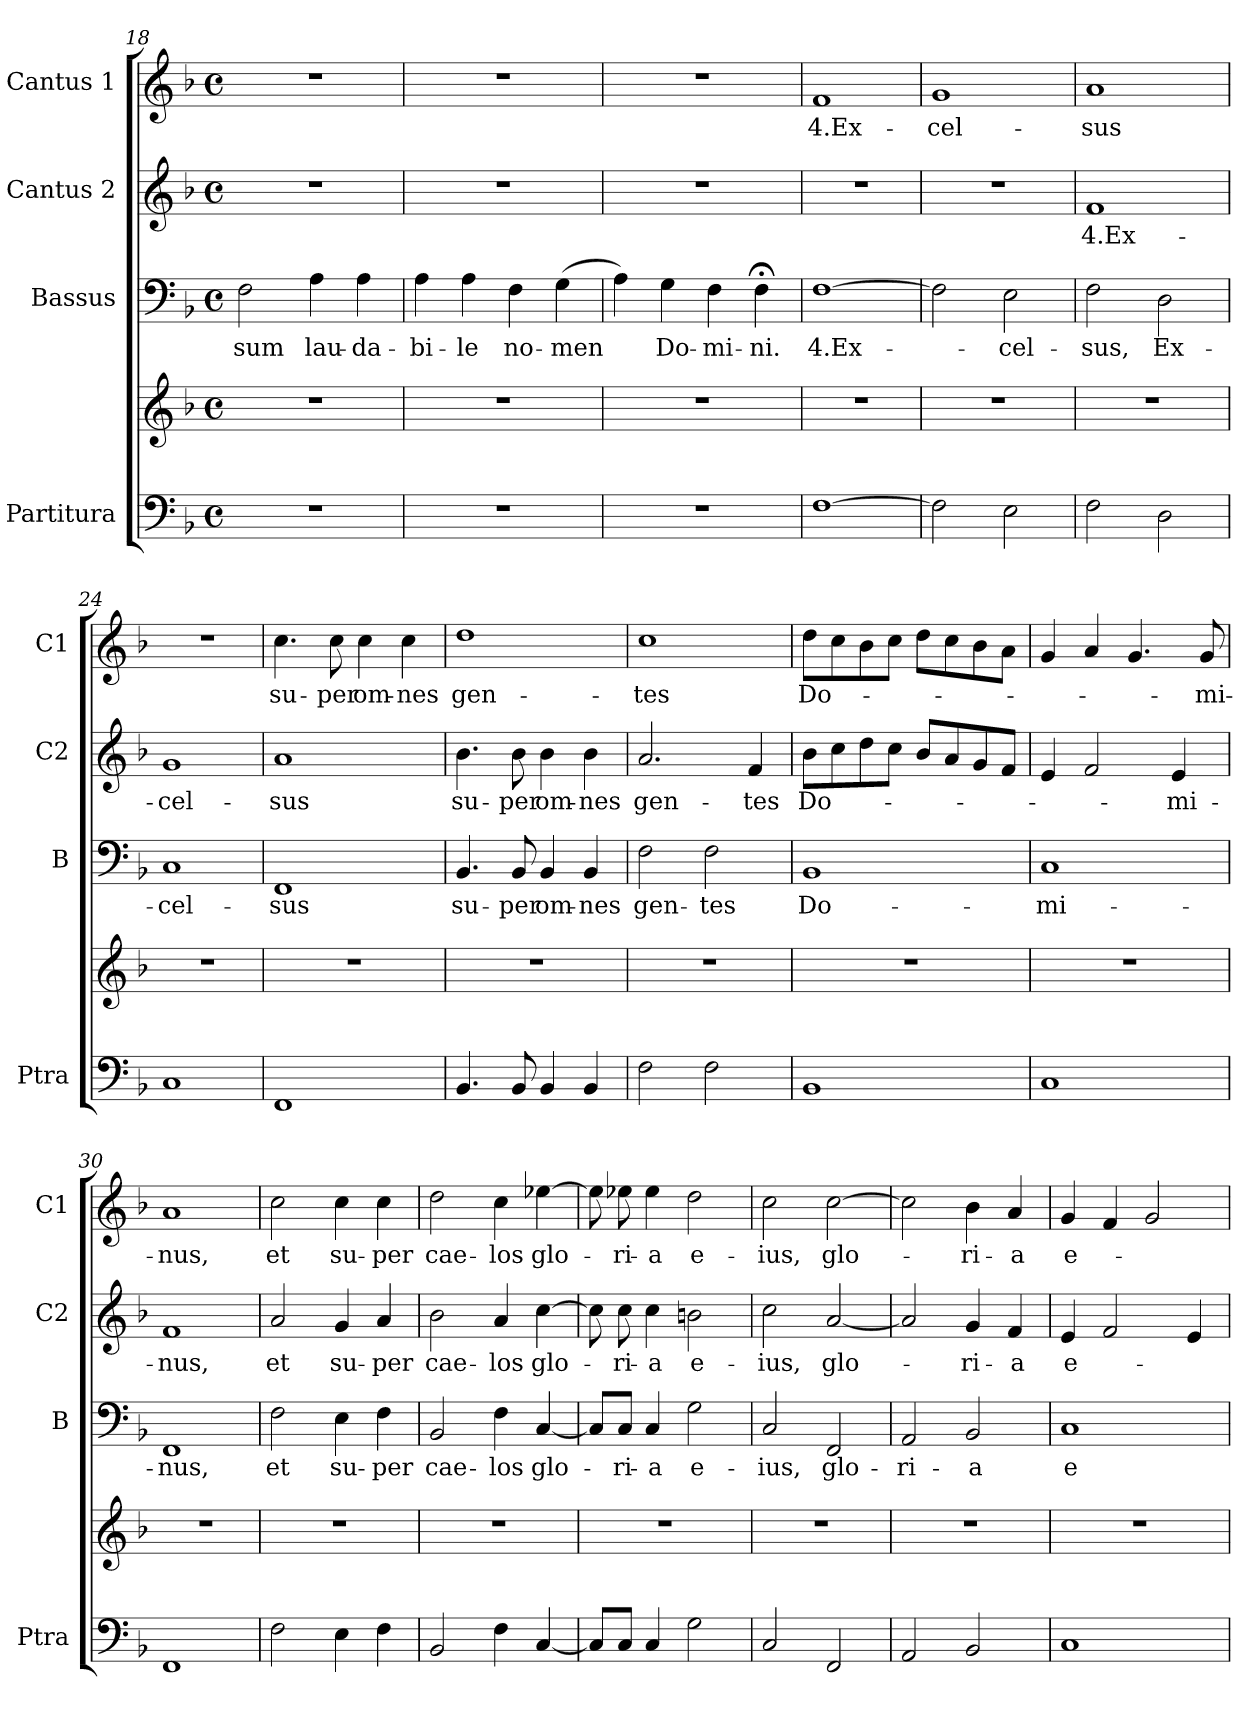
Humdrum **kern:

**kern	**kern	**kern	**text	**kern	**text	**kern	**text
*part4	*part4	*part3	*part3	*part2	*part2	*part1	*part1
*staff5	*staff4	*staff3	*staff3	*staff2	*staff2	*staff1	*staff1
*I"Partitura	*	*I"Bassus	*	*I"Cantus 2	*	*I"Cantus 1	*
*I'Ptra	*	*I'B	*	*I'C2	*	*I'C1	*
*clefF4	*clefG2	*clefF4	*	*clefG2	*	*clefG2	*
*k[b-]	*k[b-]	*k[b-]	*	*k[b-]	*	*k[b-]	*
*F:	*F:	*F:	*	*F:	*	*F:	*
*M4/4	*M4/4	*M4/4	*	*M4/4	*	*M4/4	*
*met(c)	*met(c)	*met(c)	*	*met(c)	*	*met(c)	*
=18	=18	=18	=18	=18	=18	=18	=18
!	!	!	!LO:LY:b	!	!	!	!
1r	1r	2F\	-sum	1r	.	1r	.
!	!	!	!LO:LY:b	!	!	!	!
.	.	4A\	lau-	.	.	.	.
!	!	!	!LO:LY:b	!	!	!	!
.	.	4A\	-da-	.	.	.	.
=19	=19	=19	=19	=19	=19	=19	=19
!	!	!	!LO:LY:b	!	!	!	!
1r	1r	4A\	-bi-	1r	.	1r	.
!	!	!	!LO:LY:b	!	!	!	!
.	.	4A\	-le	.	.	.	.
!	!	!	!LO:LY:b	!	!	!	!
.	.	4F\	no-	.	.	.	.
!	!	!	!LO:LY:b	!	!	!	!
.	.	(>4G\	-men	.	.	.	.
=20	=20	=20	=20	=20	=20	=20	=20
1r	1r	4A\)	.	1r	.	1r	.
!	!	!	!LO:LY:b	!	!	!	!
.	.	4G\	Do-	.	.	.	.
!	!	!	!LO:LY:b	!	!	!	!
.	.	4F\	-mi-	.	.	.	.
!	!	!	!LO:LY:b	!	!	!	!
.	.	4F;<\	-ni.	.	.	.	.
!!LO:PB:g=z
=21	=21	=21	=21	=21	=21	=21	=21
!	!	!	!LO:LY:b	!	!	!	!LO:LY:b
[1F	1r	[1F	4.Ex-	1r	.	1f	4.Ex-
=22	=22	=22	=22	=22	=22	=22	=22
!	!	!	!	!	!	!	!LO:LY:b
2F\]	1r	2F\]	.	1r	.	1g	-cel-
!	!	!	!LO:LY:b	!	!	!	!
2E\	.	2E\	-cel-	.	.	.	.
=23	=23	=23	=23	=23	=23	=23	=23
!	!	!	!LO:LY:b	!	!LO:LY:b	!	!LO:LY:b
2F\	1r	2F\	-sus,	1f	4.Ex-	1a	-sus
!	!	!	!LO:LY:b	!	!	!	!
2D\	.	2D\	Ex-	.	.	.	.
=24	=24	=24	=24	=24	=24	=24	=24
!	!	!	!LO:LY:b	!	!LO:LY:b	!	!
1C	1r	1C	-cel-	1g	-cel-	1r	.
=25	=25	=25	=25	=25	=25	=25	=25
!	!	!	!LO:LY:b	!	!LO:LY:b	!	!LO:LY:b
1FF	1r	1FF	-sus	1a	-sus	4.cc\	su-
!	!	!	!	!	!	!	!LO:LY:b
.	.	.	.	.	.	8cc\	-per
!	!	!	!	!	!	!	!LO:LY:b
.	.	.	.	.	.	4cc\	om-
!	!	!	!	!	!	!	!LO:LY:b
.	.	.	.	.	.	4cc\	-nes
=26	=26	=26	=26	=26	=26	=26	=26
!	!	!	!LO:LY:b	!	!LO:LY:b	!	!LO:LY:b
4.BB-/	1r	4.BB-/	su-	4.b-\	su-	1dd	gen-
!	!	!	!LO:LY:b	!	!LO:LY:b	!	!
8BB-/	.	8BB-/	-per	8b-\	-per	.	.
!	!	!	!LO:LY:b	!	!LO:LY:b	!	!
4BB-/	.	4BB-/	om-	4b-\	om-	.	.
!	!	!	!LO:LY:b	!	!LO:LY:b	!	!
4BB-/	.	4BB-/	-nes	4b-\	-nes	.	.
=27	=27	=27	=27	=27	=27	=27	=27
!	!	!	!LO:LY:b	!	!LO:LY:b	!	!LO:LY:b
2F\	1r	2F\	gen-	2.a/	gen-	1cc	-tes
!	!	!	!LO:LY:b	!	!	!	!
2F\	.	2F\	-tes	.	.	.	.
!	!	!	!	!	!LO:LY:b	!	!
.	.	.	.	4f/	-tes	.	.
=28	=28	=28	=28	=28	=28	=28	=28
!	!	!	!LO:LY:b	!	!LO:LY:b	!	!LO:LY:b
1BB-	1r	1BB-	Do-	8b-\L	Do-	8dd\L	Do-
.	.	.	.	8cc\	.	8cc\	.
.	.	.	.	8dd\	.	8b-\	.
.	.	.	.	8cc\J	.	8cc\J	.
.	.	.	.	8b-/L	.	8dd\L	.
.	.	.	.	8a/	.	8cc\	.
.	.	.	.	8g/	.	8b-\	.
.	.	.	.	8f/J	.	8a\J	.
=29	=29	=29	=29	=29	=29	=29	=29
!	!	!	!LO:LY:b	!	!	!	!
1C	1r	1C	-mi-	4e/	.	4g/	.
.	.	.	.	2f/	.	4a/	.
.	.	.	.	.	.	4.g/	.
!	!	!	!	!	!LO:LY:b	!	!
.	.	.	.	4e/	-mi-	.	.
!	!	!	!	!	!	!	!LO:LY:b
.	.	.	.	.	.	8g/	-mi-
=30	=30	=30	=30	=30	=30	=30	=30
!	!	!	!LO:LY:b	!	!LO:LY:b	!	!LO:LY:b
1FF	1r	1FF	-nus,	1f	-nus,	1a	-nus,
!!LO:LB:g=z
=31	=31	=31	=31	=31	=31	=31	=31
!	!	!	!LO:LY:b	!	!LO:LY:b	!	!LO:LY:b
2F\	1r	2F\	et	2a/	et	2cc\	et
!	!	!	!LO:LY:b	!	!LO:LY:b	!	!LO:LY:b
4E\	.	4E\	su-	4g/	su-	4cc\	su-
!	!	!	!LO:LY:b	!	!LO:LY:b	!	!LO:LY:b
4F\	.	4F\	-per	4a/	-per	4cc\	-per
=32	=32	=32	=32	=32	=32	=32	=32
!	!	!	!LO:LY:b	!	!LO:LY:b	!	!LO:LY:b
2BB-/	1r	2BB-/	cae-	2b-\	cae-	2dd\	cae-
!	!	!	!LO:LY:b	!	!LO:LY:b	!	!LO:LY:b
4F\	.	4F\	-los	4a/	-los	4cc\	-los
!	!	!	!LO:LY:b	!	!LO:LY:b	!	!LO:LY:b
[4C/	.	[4C/	glo-	[4cc\	glo-	[4ee-X\	glo-
=33	=33	=33	=33	=33	=33	=33	=33
8C/L]	1r	8C/L]	.	8cc\]	.	8ee-\]	.
!	!	!	!LO:LY:b	!	!LO:LY:b	!	!LO:LY:b
8C/J	.	8C/J	-ri-	8cc\	-ri-	8ee-X\	-ri-
!	!	!	!LO:LY:b	!	!LO:LY:b	!	!LO:LY:b
4C/	.	4C/	-a	4cc\	-a	4ee-\	-a
!	!	!	!LO:LY:b	!	!LO:LY:b	!	!LO:LY:b
2G\	.	2G\	e-	2bn\	e-	2dd\	e-
=34	=34	=34	=34	=34	=34	=34	=34
!	!	!	!LO:LY:b	!	!LO:LY:b	!	!LO:LY:b
2C/	1r	2C/	-ius,	2cc\	-ius,	2cc\	-ius,
!	!	!	!LO:LY:b	!	!LO:LY:b	!	!LO:LY:b
2FF/	.	2FF/	glo-	[2a/	glo-	[2cc\	glo-
=35	=35	=35	=35	=35	=35	=35	=35
!	!	!	!LO:LY:b	!	!	!	!
2AA/	1r	2AA/	-ri-	2a/]	.	2cc\]	.
!	!	!	!LO:LY:b	!	!LO:LY:b	!	!LO:LY:b
2BB-/	.	2BB-/	-a	4g/	-ri-	4b-\	-ri-
!	!	!	!	!	!LO:LY:b	!	!LO:LY:b
.	.	.	.	4f/	-a	4a/	-a
=36	=36	=36	=36	=36	=36	=36	=36
!	!	!	!LO:LY:b	!	!LO:LY:b	!	!LO:LY:b
1C	1r	1C	e-	4e/	e-	4g/	e-
.	.	.	.	2f/	.	4f/	.
.	.	.	.	.	.	2g/	.
.	.	.	.	4e/	.	.	.
=	=	=	=	=	=	=	=
*-	*-	*-	*-	*-	*-	*-	*-
